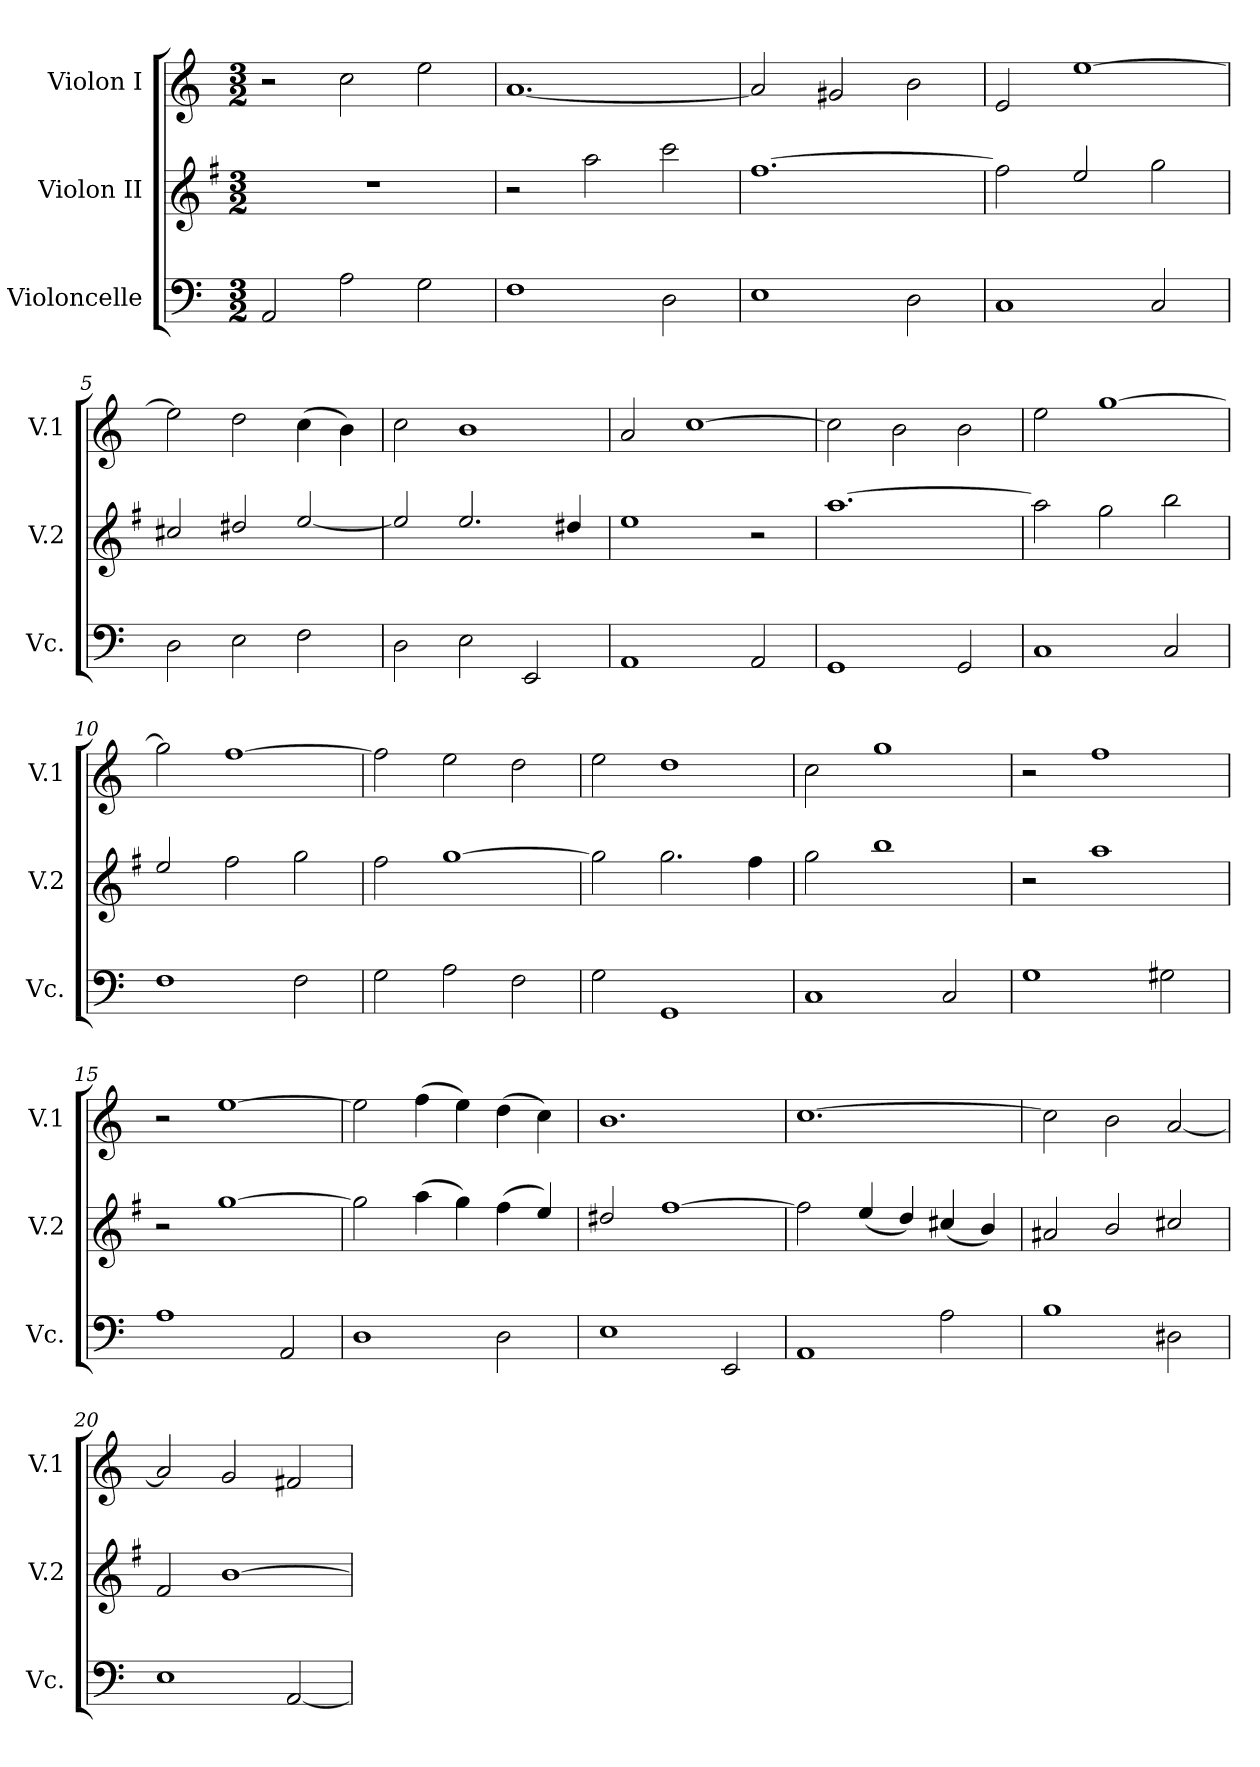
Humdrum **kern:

**kern	**kern	**kern
*part3	*part2	*part1
*staff3	*staff2	*staff1
*I"Violoncelle	*I"Violon II	*I"Violon I
*I'Vc.	*I'V.2	*I'V.1
*clefF4	*clefG2	*clefG2
*	*ITrd4c7	*
*k[]	*k[]	*k[]
*C:	*C:	*C:
*M3/2	*M3/2	*M3/2
=1	=1	=1
2AA/	1.r	2r
2A\	.	2cc\
2G\	.	2ee\
=2	=2	=2
1F	2r	[1.a
.	2dd\	.
2D\	2ff\	.
=3	=3	=3
1E	[1.b	2a/]
.	.	2g#X/
2D\	.	2b\
=4	=4	=4
1C	2b\]	2e/
.	2a/	[1ee
2C/	2cc\	.
=5	=5	=5
2D\	2f#X/	2ee\]
2E\	2g#X/	2dd\
2F\	[2a/	(4cc\
.	.	4b\)
=6	=6	=6
2D\	2a/]	2cc\
2E\	2.a/	1b
2EE/	.	.
.	4g#X/	.
=7	=7	=7
1AA	1a	2a/
.	.	[1cc
2AA/	2r	.
=8	=8	=8
1GG	[1.dd	2cc\]
.	.	2b\
2GG/	.	2b\
=9	=9	=9
1C	2dd\]	2ee\
.	2cc\	[1gg
2C/	2ee\	.
=10	=10	=10
1F	2a/	2gg\]
.	2b\	[1ff
2F\	2cc\	.
=11	=11	=11
2G\	2b\	2ff\]
2A\	[1cc	2ee\
2F\	.	2dd\
=12	=12	=12
2G\	2cc\]	2ee\
1GG	2.cc\	1dd
.	4b\	.
=13	=13	=13
1C	2cc\	2cc\
.	1ee	1gg
2C/	.	.
!!LO:LB:g=z
=14	=14	=14
1G	2r	2r
.	1dd	1ff
2G#X\	.	.
=15	=15	=15
1A	2r	2r
.	[1cc	[1ee
2AA/	.	.
=16	=16	=16
1D	2cc\]	2ee\]
.	(4dd\	(4ff\
.	4cc\)	4ee\)
2D\	(4b\	(4dd\
.	4a/)	4cc\)
=17	=17	=17
1E	2g#X/	1.b
.	[1b	.
2EE/	.	.
=18	=18	=18
1AA	2b\]	[1.cc
.	(4a/	.
.	4g/)	.
2A\	(4f#X/	.
.	4e/)	.
=19	=19	=19
1B	2d#X/	2cc\]
.	2e/	2b\
2D#X\	2f#X/	[2a/
=20	=20	=20
1E	2B/	2a/]
.	[1e	2g/
[2AA/	.	2f#X/
=	=	=
*-	*-	*-
